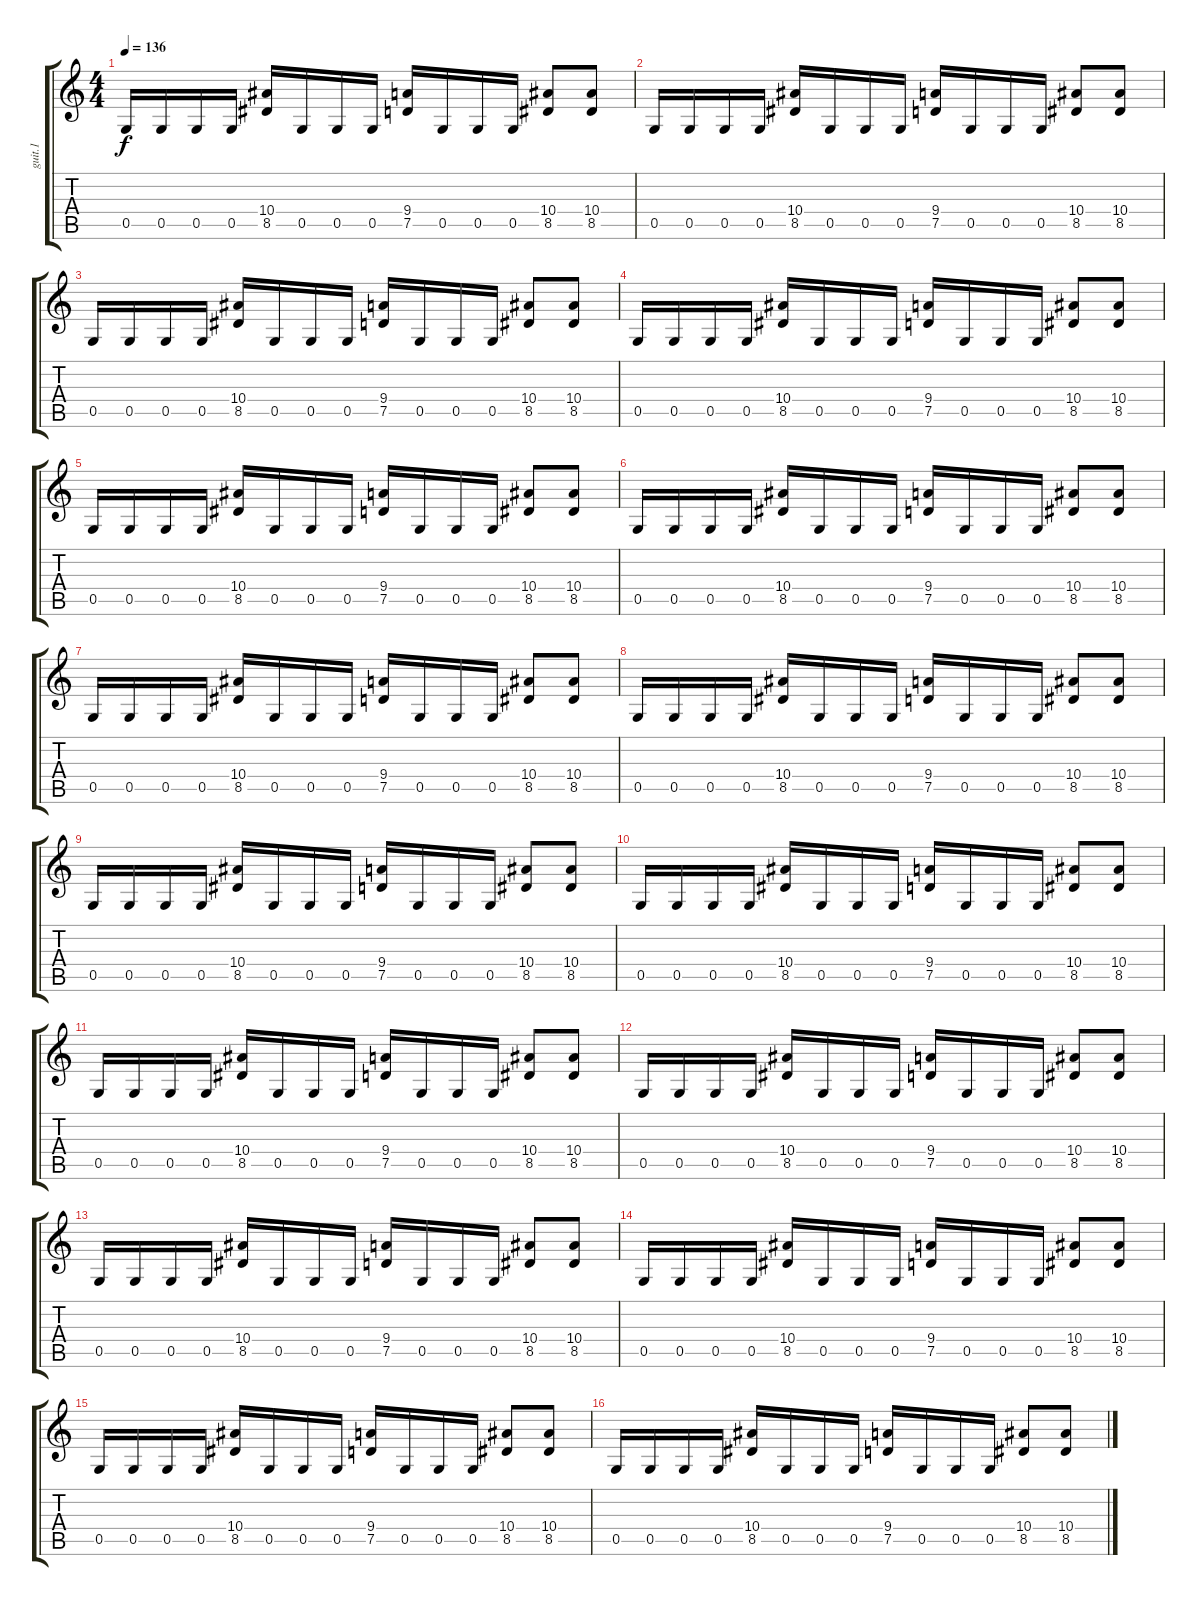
\track ("guit.1" "guit.1") {instrument distortionguitar}
\staff {score tabs}
\tuning (D4 A3 F3 C3 G2 D2) {hide}
\ts (4 4)
\tempo 136
\clef g2
\ks c
0.5.16{dy f instrument distortionguitar} 0.5.16 0.5.16 0.5.16 (10.4 8.5).16 0.5.16 0.5.16 0.5.16 (9.4 7.5).16 0.5.16 0.5.16 0.5.16 (10.4 8.5).8 (10.4 8.5).8 |
0.5.16 0.5.16 0.5.16 0.5.16 (10.4 8.5).16 0.5.16 0.5.16 0.5.16 (9.4 7.5).16 0.5.16 0.5.16 0.5.16 (10.4 8.5).8 (10.4 8.5).8 |
0.5.16 0.5.16 0.5.16 0.5.16 (10.4 8.5).16 0.5.16 0.5.16 0.5.16 (9.4 7.5).16 0.5.16 0.5.16 0.5.16 (10.4 8.5).8 (10.4 8.5).8 |
0.5.16 0.5.16 0.5.16 0.5.16 (10.4 8.5).16 0.5.16 0.5.16 0.5.16 (9.4 7.5).16 0.5.16 0.5.16 0.5.16 (10.4 8.5).8 (10.4 8.5).8 |
0.5.16 0.5.16 0.5.16 0.5.16 (10.4 8.5).16 0.5.16 0.5.16 0.5.16 (9.4 7.5).16 0.5.16 0.5.16 0.5.16 (10.4 8.5).8 (10.4 8.5).8 |
0.5.16 0.5.16 0.5.16 0.5.16 (10.4 8.5).16 0.5.16 0.5.16 0.5.16 (9.4 7.5).16 0.5.16 0.5.16 0.5.16 (10.4 8.5).8 (10.4 8.5).8 |
0.5.16 0.5.16 0.5.16 0.5.16 (10.4 8.5).16 0.5.16 0.5.16 0.5.16 (9.4 7.5).16 0.5.16 0.5.16 0.5.16 (10.4 8.5).8 (10.4 8.5).8 |
0.5.16 0.5.16 0.5.16 0.5.16 (10.4 8.5).16 0.5.16 0.5.16 0.5.16 (9.4 7.5).16 0.5.16 0.5.16 0.5.16 (10.4 8.5).8 (10.4 8.5).8 |
0.5.16 0.5.16 0.5.16 0.5.16 (10.4 8.5).16 0.5.16 0.5.16 0.5.16 (9.4 7.5).16 0.5.16 0.5.16 0.5.16 (10.4 8.5).8 (10.4 8.5).8 |
0.5.16 0.5.16 0.5.16 0.5.16 (10.4 8.5).16 0.5.16 0.5.16 0.5.16 (9.4 7.5).16 0.5.16 0.5.16 0.5.16 (10.4 8.5).8 (10.4 8.5).8 |
0.5.16 0.5.16 0.5.16 0.5.16 (10.4 8.5).16 0.5.16 0.5.16 0.5.16 (9.4 7.5).16 0.5.16 0.5.16 0.5.16 (10.4 8.5).8 (10.4 8.5).8 |
0.5.16 0.5.16 0.5.16 0.5.16 (10.4 8.5).16 0.5.16 0.5.16 0.5.16 (9.4 7.5).16 0.5.16 0.5.16 0.5.16 (10.4 8.5).8 (10.4 8.5).8 |
0.5.16 0.5.16 0.5.16 0.5.16 (10.4 8.5).16 0.5.16 0.5.16 0.5.16 (9.4 7.5).16 0.5.16 0.5.16 0.5.16 (10.4 8.5).8 (10.4 8.5).8 |
0.5.16 0.5.16 0.5.16 0.5.16 (10.4 8.5).16 0.5.16 0.5.16 0.5.16 (9.4 7.5).16 0.5.16 0.5.16 0.5.16 (10.4 8.5).8 (10.4 8.5).8 |
0.5.16 0.5.16 0.5.16 0.5.16 (10.4 8.5).16 0.5.16 0.5.16 0.5.16 (9.4 7.5).16 0.5.16 0.5.16 0.5.16 (10.4 8.5).8 (10.4 8.5).8 |
0.5.16 0.5.16 0.5.16 0.5.16 (10.4 8.5).16 0.5.16 0.5.16 0.5.16 (9.4 7.5).16 0.5.16 0.5.16 0.5.16 (10.4 8.5).8 (10.4 8.5).8
